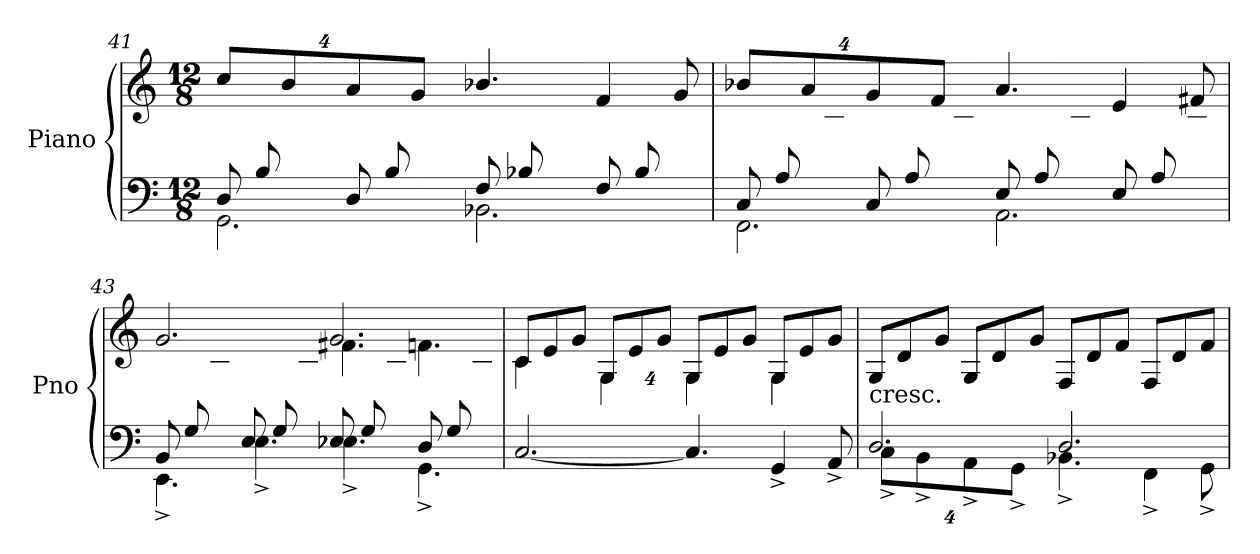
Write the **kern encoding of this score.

**kern	**kern
*part1	*part1
*staff2	*staff1
*I"Piano	*
*I'Pno	*
!!LO:LB:g=z
*clefF4	*clefG2
*k[]	*k[]
*C:	*C:
*M12/8	*M12/8
=41	=41
*^	*
*	*	*Xbrackettup
*	*	*^
8D/L	2.GG\	16%3cc/L	4ryy
8B/	.	.	.
.	.	16%3b/	.
8ryy	.	.	8d\J
8D/L	.	16%3a/	4ryy
8B/	.	.	.
.	.	16%3g/J	.
8ryy	.	.	8d\J
8F/L	2.BB-X\	4.b-X/	4ryy
8B-X/	.	.	.
8ryy	.	.	8d\J
8F/L	.	4f/	4ryy
8B-/	.	.	.
8ryy	.	8g/	8d\J
=42	=42	=42	=42
8C/L	2.FF\	16%3b-X/L	4ryy
8A/	.	.	.
.	.	16%3a/	.
8ryy	.	.	8c\J
8C/L	.	16%3g/	4ryy
8A/	.	.	.
.	.	16%3f/J	.
8ryy	.	.	8c\J
8E/L	2.AA\	4.a/	4ryy
8A/	.	.	.
8ryy	.	.	8c\J
8E/L	.	4e/	4ryy
8A/	.	.	.
8ryy	.	8f#X/	8c\J
=43	=43	=43	=43
*	*	*	*^
8BB/L	4.EE^\	2.g/	4ryy	2.ryy
8G/	.	.	.	.
8ryy	.	.	8B\J	.
8E/L	4.E^\	.	4ryy	.
8G/	.	.	.	.
8ryy	.	.	8B\J	.
8E-X/L	4.E-X^\	2.g/	4ryy	4.f#X\
8G/	.	.	.	.
8ryy	.	.	8B\J	.
8D/L	4.GG^\	.	4ryy	4.fn\
8G/	.	.	.	.
8ryy	.	.	8B\J	.
*v	*v	*	*	*
*	*	*v	*v
!!LO:LB:g=z
=44	=44	=44
[2.C/	8c/L	8%3c\
.	8e/	.
.	8g/J	.
.	8G/L	8%3G\
.	8e/	.
.	8g/J	.
4.C/]	8G/L	8%3G\
.	8e/	.
.	8g/J	.
4GG^/	8G/L	8%3G\
.	8e/	.
8AA^/	8g/J	.
*	*v	*v
=45	=45
*^	*
*	*Xbrackettup	*
!	!	!LO:TX:b:t=cresc.
2.D/	16%3C^\L	8G/L
.	.	8d/
.	16%3BB^\	.
.	.	8g/J
.	16%3AA^\	8G/L
.	.	8d/
.	16%3GG^\J	.
.	.	8g/J
2.D/	4.BB-X^\	8F/L
.	.	8d/
.	.	8f/J
.	4FF^\	8F/L
.	.	8d/
.	8GG^\	8f/J
*v	*v	*
=	=
*-	*-
